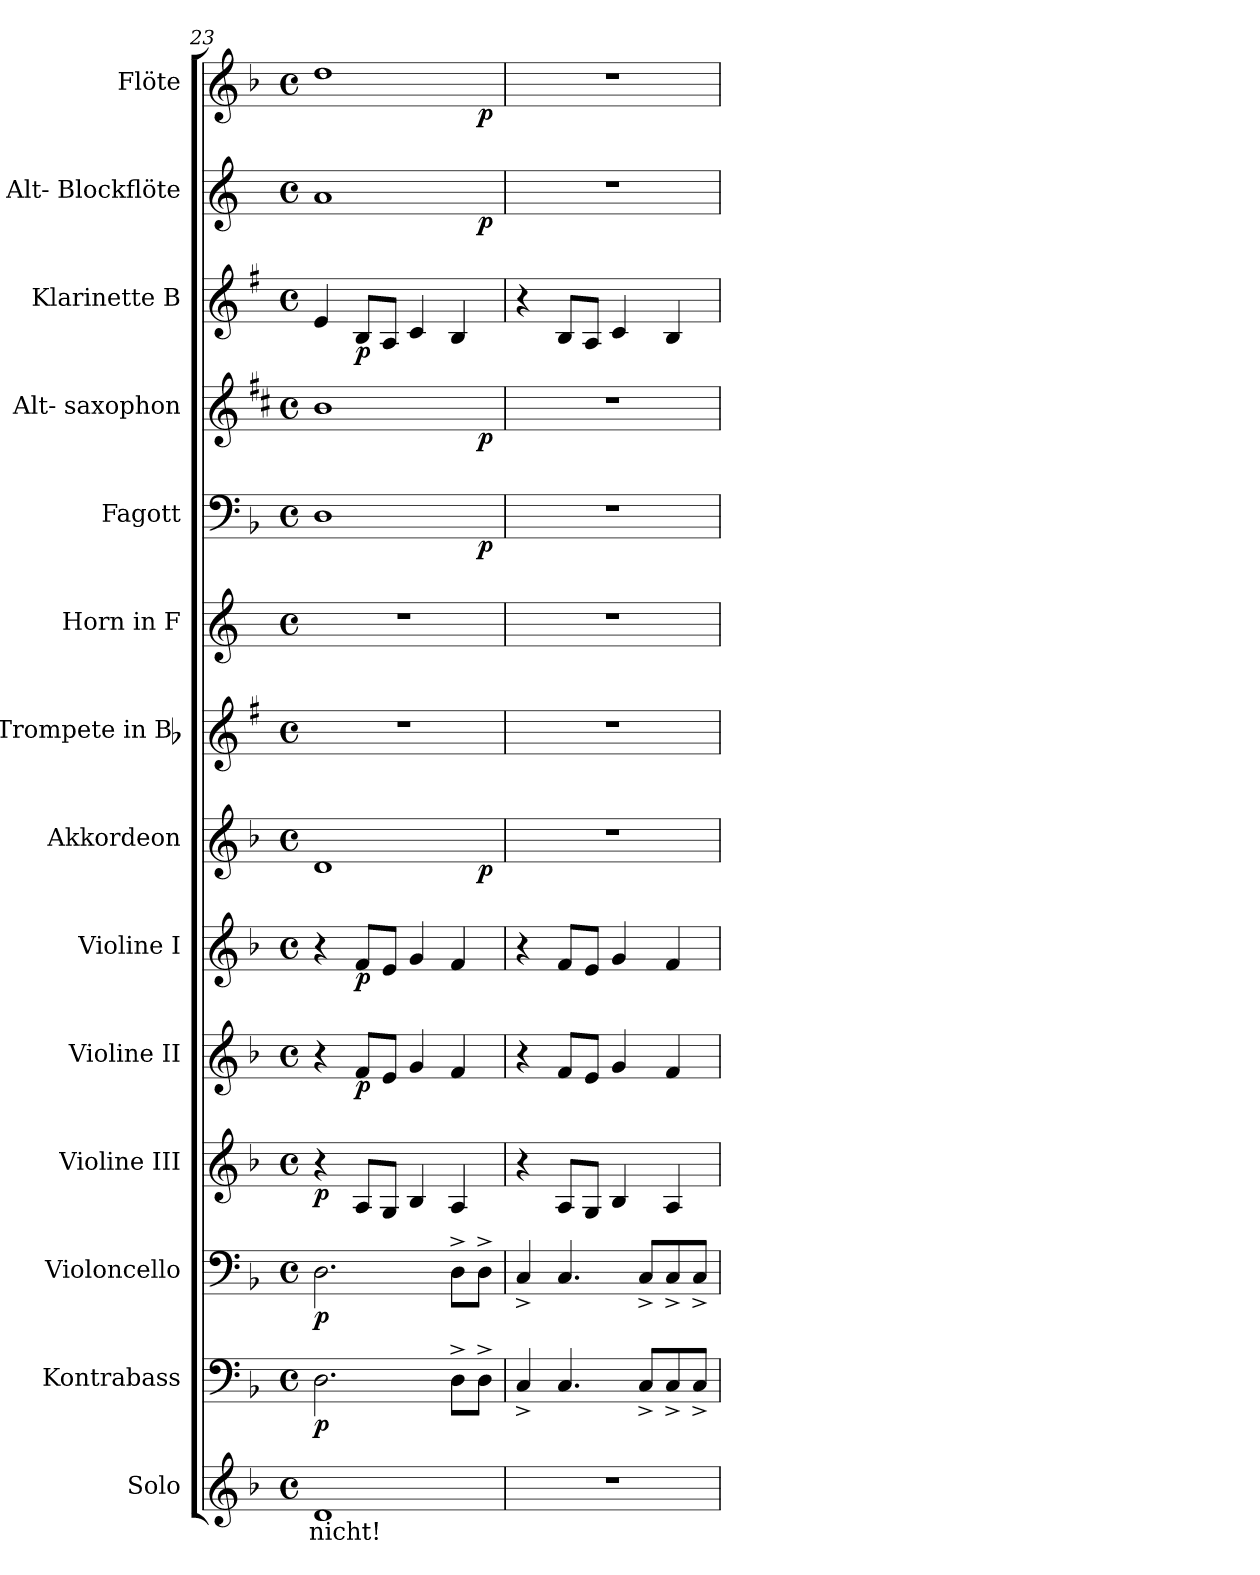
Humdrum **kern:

**kern	**text	**kern	**dynam	**kern	**dynam	**kern	**dynam	**kern	**dynam	**kern	**dynam	**kern	**dynam	**kern	**kern	**kern	**dynam	**kern	**dynam	**kern	**dynam	**kern	**dynam	**kern	**dynam
*part14	*part14	*part13	*part13	*part12	*part12	*part11	*part11	*part10	*part10	*part9	*part9	*part8	*part8	*part7	*part6	*part5	*part5	*part4	*part4	*part3	*part3	*part2	*part2	*part1	*part1
*staff14	*staff14	*staff13	*staff13	*staff12	*staff12	*staff11	*staff11	*staff10	*staff10	*staff9	*staff9	*staff8	*staff8	*staff7	*staff6	*staff5	*staff5	*staff4	*staff4	*staff3	*staff3	*staff2	*staff2	*staff1	*staff1
*I"Solo	*	*I"Kontrabass	*	*I"Violoncello	*	*I"Violine III	*	*I"Violine II	*	*I"Violine I	*	*I"Akkordeon	*	*I"Trompete in Bb	*I"Horn in F	*I"Fagott	*	*I"Alt- saxophon	*	*I"Klarinette B	*	*I"Alt- Blockflöte	*	*I"Flöte	*
*I'Solo	*	*I'Kb.	*	*I'Vc.	*	*I'Vln. III	*	*I'Vln. II	*	*I'Vln. I	*	*I'Akk.	*	*I'Tpt.	*I'Hn.	*I'Fgt.	*	*I'ASax.	*	*I'Kl.	*	*I'ABfl.	*	*I'Fl.	*
*clefG2	*	*clefF4	*	*clefF4	*	*clefG2	*	*clefG2	*	*clefG2	*	*clefG2	*	*clefG2	*clefG2	*clefF4	*	*clefG2	*	*clefG2	*	*clefG2	*	*clefG2	*
*	*	*ITrd7c12	*	*	*	*	*	*	*	*	*	*	*	*ITrd1c2	*ITrd4c7	*	*	*ITrd5c9	*	*ITrd1c2	*	*ITrd-3c-5	*	*	*
*k[b-]	*	*k[b-]	*	*k[b-]	*	*k[b-]	*	*k[b-]	*	*k[b-]	*	*k[b-]	*	*k[b-]	*k[b-]	*k[b-]	*	*k[b-]	*	*k[b-]	*	*k[b-]	*	*k[b-]	*
*d:	*	*d:	*	*d:	*	*d:	*	*d:	*	*d:	*	*d:	*	*d:	*d:	*d:	*	*d:	*	*d:	*	*d:	*	*d:	*
*M4/4	*	*M4/4	*	*M4/4	*	*M4/4	*	*M4/4	*	*M4/4	*	*M4/4	*	*M4/4	*M4/4	*M4/4	*	*M4/4	*	*M4/4	*	*M4/4	*	*M4/4	*
*met(c)	*	*met(c)	*	*met(c)	*	*met(c)	*	*met(c)	*	*met(c)	*	*met(c)	*	*met(c)	*met(c)	*met(c)	*	*met(c)	*	*met(c)	*	*met(c)	*	*met(c)	*
=23	=23	=23	=23	=23	=23	=23	=23	=23	=23	=23	=23	=23	=23	=23	=23	=23	=23	=23	=23	=23	=23	=23	=23	=23	=23
!	!LO:LY:b:color=#000000	!	!	!	!	!	!	!	!	!	!	!	!	!	!	!	!	!	!	!	!	!	!	!	!
*	*	*	*	*	*	*	*	*	*	*	*	*^	*	*	*	*^	*	*^	*	*	*	*^	*	*^	*
1di	nicht!	2.DDi\	p	2.Di\	p	4r	p	4r	.	4r	.	1di	2..ryy	.	1r	1r	1Di	2..ryy	.	1di	2..ryy	.	4di/	.	1ddi	2..ryy	.	1ddi	2..ryy	.
.	.	.	.	.	.	8Ai/L	.	8fi/L	p	8fi/L	p	.	.	.	.	.	.	.	.	.	.	.	8Ai/L	p	.	.	.	.	.	.
.	.	.	.	.	.	8Gi/J	.	8ei/J	.	8ei/J	.	.	.	.	.	.	.	.	.	.	.	.	8Gi/J	.	.	.	.	.	.	.
.	.	.	.	.	.	4B-i/	.	4gi/	.	4gi/	.	.	.	.	.	.	.	.	.	.	.	.	4B-i/	.	.	.	.	.	.	.
.	.	8DD^i\L	.	8D^i\L	.	4Ai/	.	4fi/	.	4fi/	.	.	.	.	.	.	.	.	.	.	.	.	4Ai/	.	.	.	.	.	.	.
.	.	8DD^i\J	.	8D^i\J	.	.	.	.	.	.	.	.	8ryy	p	.	.	.	8ryy	p	.	8ryy	p	.	.	.	8ryy	p	.	8ryy	p
*	*	*	*	*	*	*	*	*	*	*	*	*	*	*	*	*	*v	*v	*	*	*	*	*	*	*v	*v	*	*v	*v	*
*	*	*	*	*	*	*	*	*	*	*	*	*v	*v	*	*	*	*	*	*v	*v	*	*	*	*	*	*	*
=24	=24	=24	=24	=24	=24	=24	=24	=24	=24	=24	=24	=24	=24	=24	=24	=24	=24	=24	=24	=24	=24	=24	=24	=24	=24
1r	.	4CC^i/	.	4C^i/	.	4r	.	4r	.	4r	.	1r	.	1r	1r	1r	.	1r	.	4r	.	1r	.	1r	.
.	.	4.CCi/	.	4.Ci/	.	8Ai/L	.	8fi/L	.	8fi/L	.	.	.	.	.	.	.	.	.	8Ai/L	.	.	.	.	.
.	.	.	.	.	.	8Gi/J	.	8ei/J	.	8ei/J	.	.	.	.	.	.	.	.	.	8Gi/J	.	.	.	.	.
.	.	.	.	.	.	4B-i/	.	4gi/	.	4gi/	.	.	.	.	.	.	.	.	.	4B-i/	.	.	.	.	.
.	.	8CC^i/L	.	8C^i/L	.	.	.	.	.	.	.	.	.	.	.	.	.	.	.	.	.	.	.	.	.
.	.	8CC^i/	.	8C^i/	.	4Ai/	.	4fi/	.	4fi/	.	.	.	.	.	.	.	.	.	4Ai/	.	.	.	.	.
.	.	8CC^i/J	.	8C^i/J	.	.	.	.	.	.	.	.	.	.	.	.	.	.	.	.	.	.	.	.	.
=	=	=	=	=	=	=	=	=	=	=	=	=	=	=	=	=	=	=	=	=	=	=	=	=	=
*-	*-	*-	*-	*-	*-	*-	*-	*-	*-	*-	*-	*-	*-	*-	*-	*-	*-	*-	*-	*-	*-	*-	*-	*-	*-
